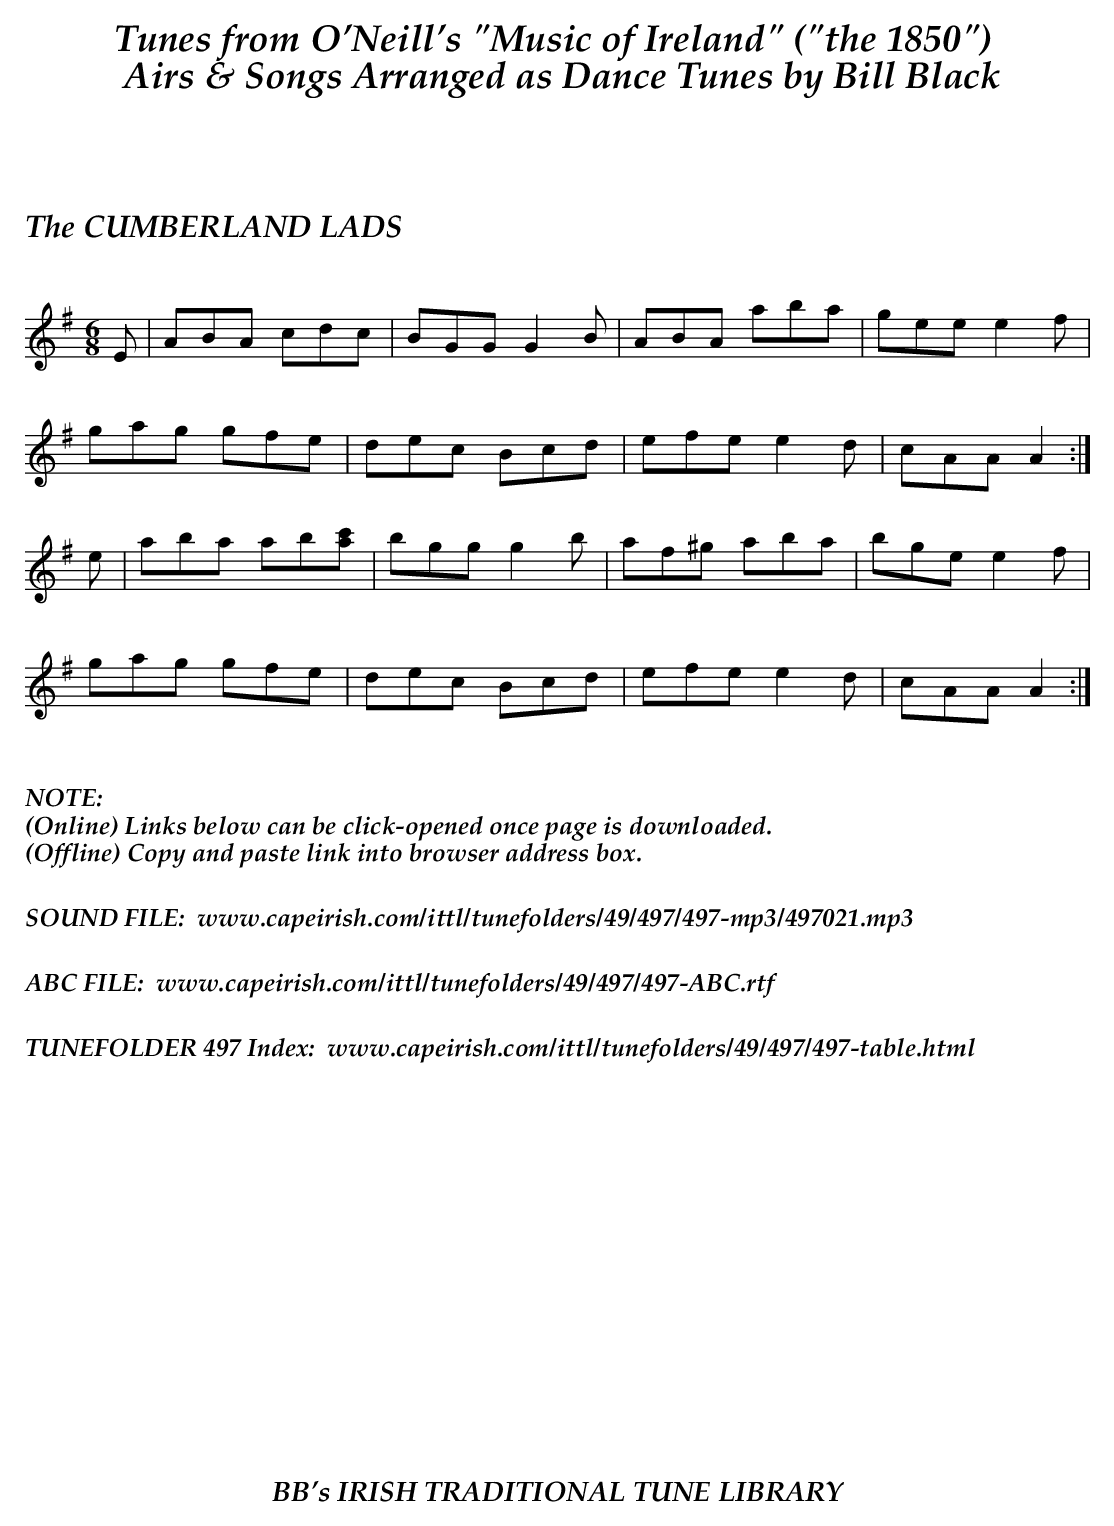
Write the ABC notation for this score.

X:1
T:CUMBERLAND LADS, The
Y:"with spirit"
M:6/8
L:1/8
K:Ador
E|ABA cdc|BGG G2B|ABA aba|gee e2f|
gag gfe|dec Bcd|efe e2d|cAA A2 :|
e|aba ab[ac']|bgg g2b|af^g aba|bge e2f|
gag gfe|dec Bcd|efe e2d|cAA A2 :|
%%vskip .3in
%%textoption left
%%textfont "Palatino-BoldItalic" 16
%%begintext
%%NOTE:
(Online) Links below can be click-opened once page is downloaded.
(Offline) Copy and paste link into browser address box.
%%
%%
SOUND FILE:  www.capeirish.com/ittl/tunefolders/49/497/497-mp3/497021.mp3
%%
%%
ABC FILE:  www.capeirish.com/ittl/tunefolders/49/497/497-ABC.rtf
%%
%%
TUNEFOLDER 497 Index:  www.capeirish.com/ittl/tunefolders/49/497/497-table.html
